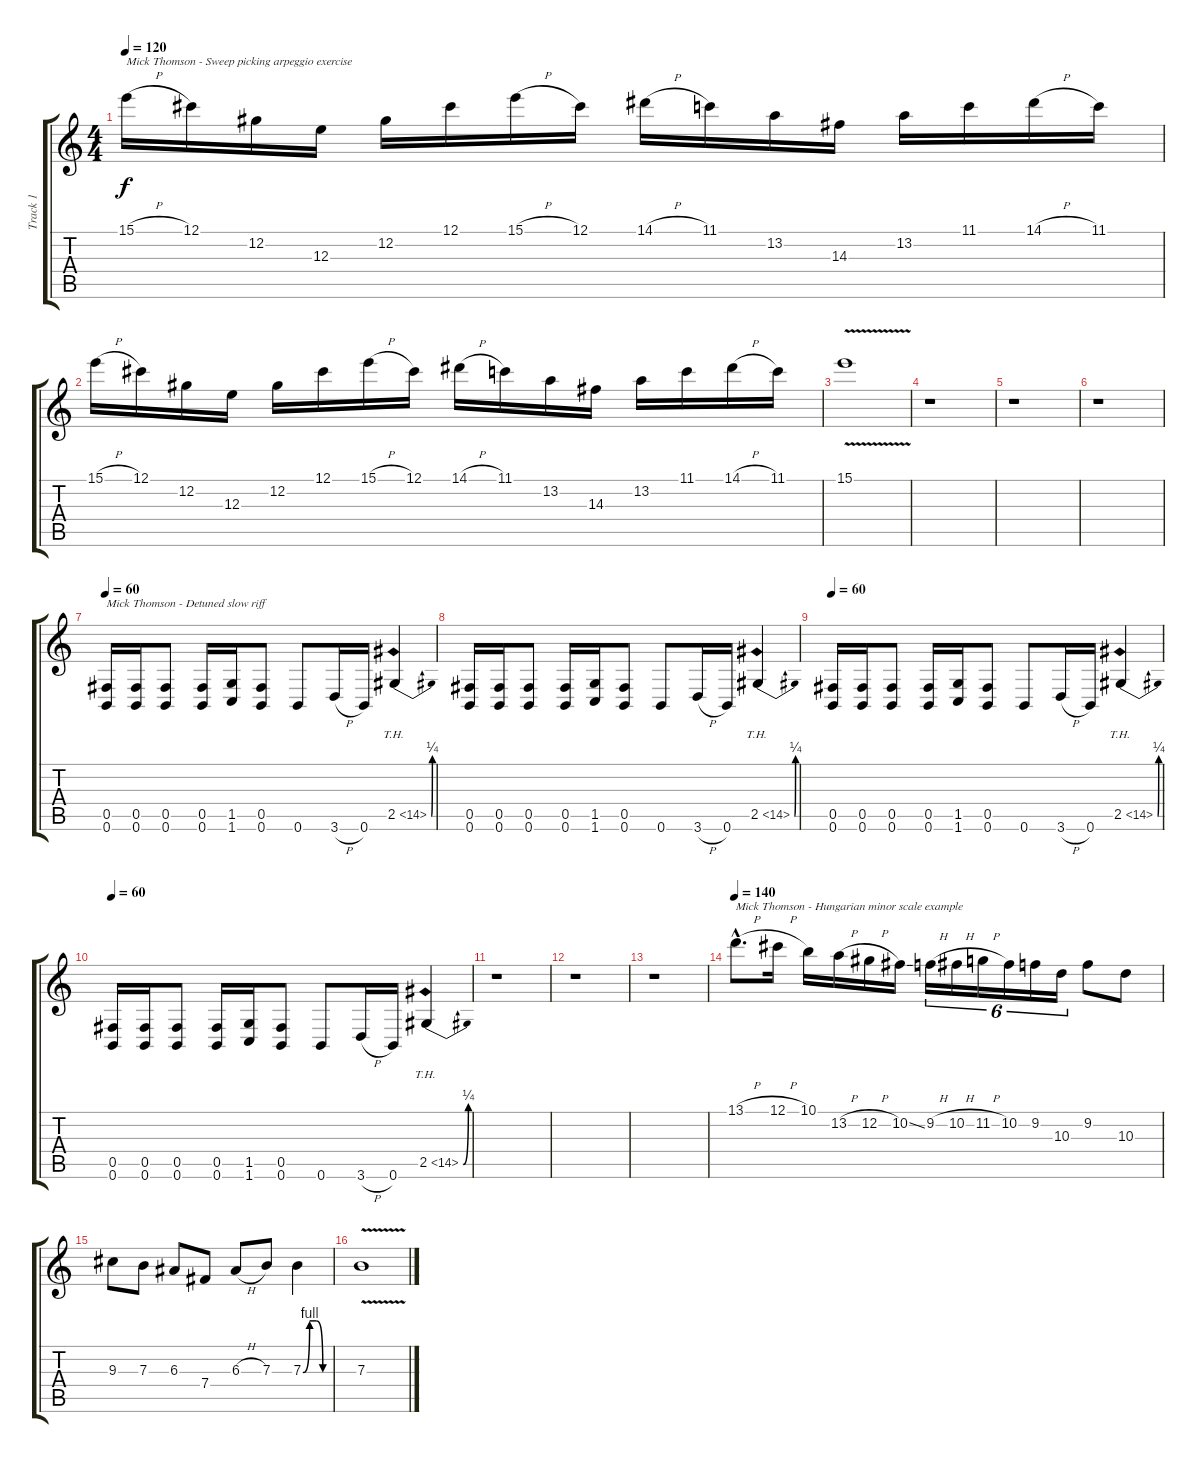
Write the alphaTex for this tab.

\track ("Track 1" "Track 1") {instrument distortionguitar}
\staff {score tabs}
\tuning (Db4 Ab3 E3 B2 Gb2 B1) {hide}
\ts (4 4)
\tempo 120
\tempo 160
\tempo 120
\clef g2
\ks c
15.1{h}.16{txt "Mick Thomson - Sweep picking arpeggio exercise " dy f instrument distortionguitar} 12.1.16 12.2.16 12.3.16 12.2.16 12.1.16 15.1{h}.16 12.1.16 14.1{h}.16 11.1.16 13.2.16 14.3.16 13.2.16 11.1.16 14.1{h}.16 11.1.16 |
15.1{h}.16 12.1.16 12.2.16 12.3.16 12.2.16 12.1.16 15.1{h}.16 12.1.16 14.1{h}.16 11.1.16 13.2.16 14.3.16 13.2.16 11.1.16 14.1{h}.16 11.1.16 |
15.1{v}.1 |
r.1 |
r.1 |
r.1 |
\tempo 60
(0.5 0.6).16{txt "Mick Thomson - Detuned slow riff"} (0.5 0.6).16 (0.5 0.6).8 (0.5 0.6).16 (1.5 1.6).16 (0.5 0.6).8 0.6.8 3.6{h}.16 0.6.16 2.5{be (bend 0 0 60 1) th 12}.4 |
(0.5 0.6).16 (0.5 0.6).16 (0.5 0.6).8 (0.5 0.6).16 (1.5 1.6).16 (0.5 0.6).8 0.6.8 3.6{h}.16 0.6.16 2.5{be (bend 0 0 60 1) th 12}.4 |
\tempo 60
(0.5 0.6).16 (0.5 0.6).16 (0.5 0.6).8 (0.5 0.6).16 (1.5 1.6).16 (0.5 0.6).8 0.6.8 3.6{h}.16 0.6.16 2.5{be (bend 0 0 60 1) th 12}.4 |
\tempo 60
(0.5 0.6).16 (0.5 0.6).16 (0.5 0.6).8 (0.5 0.6).16 (1.5 1.6).16 (0.5 0.6).8 0.6.8 3.6{h}.16 0.6.16 2.5{be (bend 0 0 60 1) th 12}.4 |
r.1 |
r.1 |
r.1 |
\tempo 140
13.1{h hac}.8{d txt "Mick Thomson - Hungarian minor scale example"} 12.1{h}.16 10.1.16 13.2{h}.16 12.2{h}.16 10.2{ss}.16 9.2{h}.16{tu (6 4)} 10.2{h}.16{tu (6 4)} 11.2{h}.16{tu (6 4)} 10.2.16{tu (6 4)} 9.2.16{tu (6 4)} 10.3.16{tu (6 4)} 9.2.8 10.3.8 |
9.3.8 7.3.8 6.3.8 7.4.8 6.3{h}.8 7.3.8 7.3{be (custom 0 0 15 4 30 4 45 0 60 0)}.4 |
7.3{v}.1
